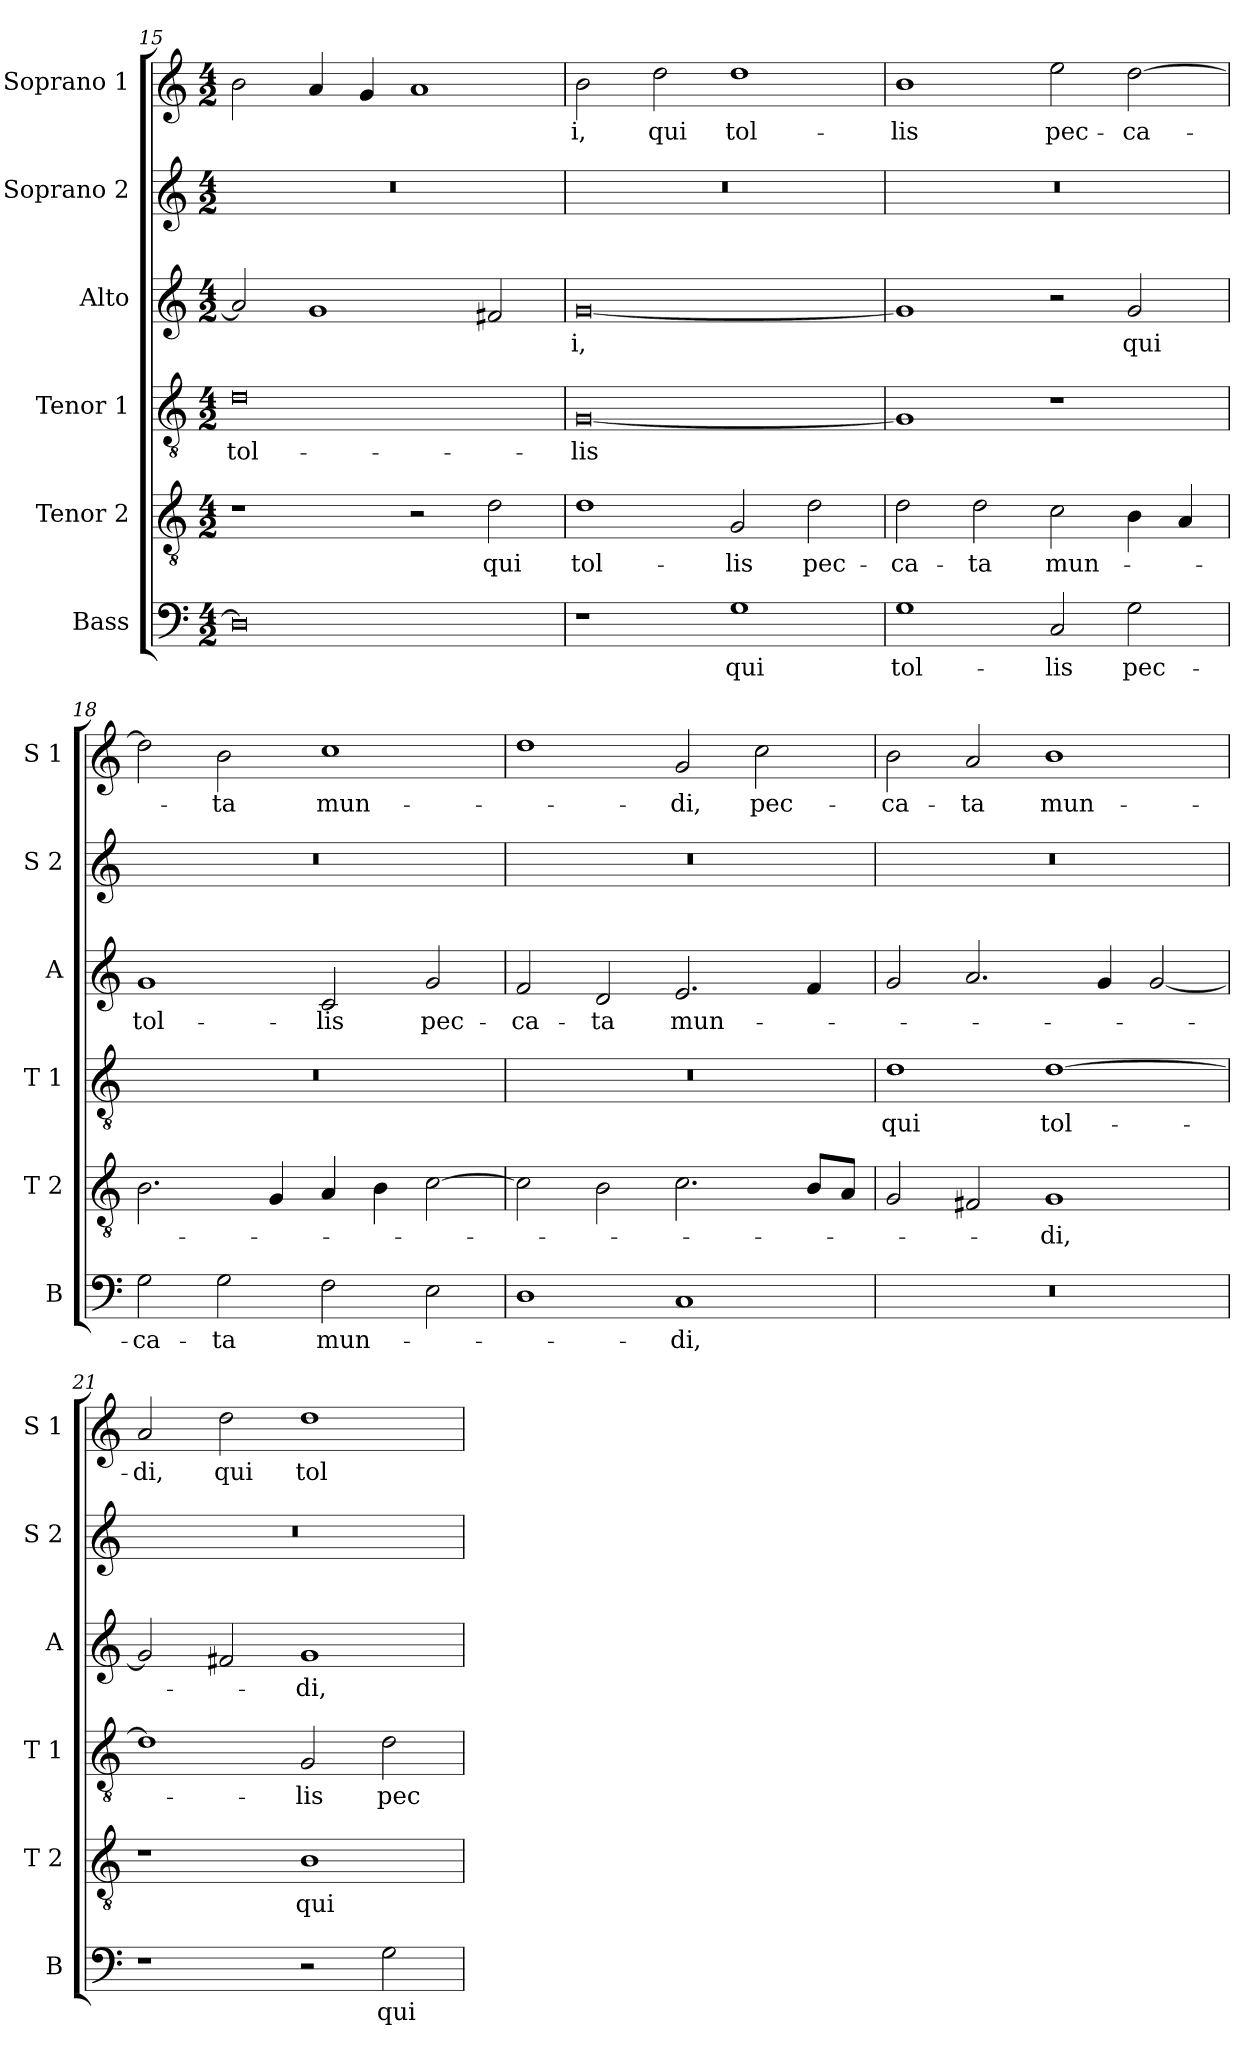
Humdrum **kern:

**kern	**text	**kern	**text	**kern	**text	**kern	**text	**kern	**kern	**text
*part6	*part6	*part5	*part5	*part4	*part4	*part3	*part3	*part2	*part1	*part1
*staff6	*staff6	*staff5	*staff5	*staff4	*staff4	*staff3	*staff3	*staff2	*staff1	*staff1
*I"Bass	*	*I"Tenor 2	*	*I"Tenor 1	*	*I"Alto	*	*I"Soprano 2	*I"Soprano 1	*
*I'B	*	*I'T 2	*	*I'T 1	*	*I'A	*	*I'S 2	*I'S 1	*
*clefF4	*	*clefGv2	*	*clefGv2	*	*clefG2	*	*clefG2	*clefG2	*
*k[]	*	*k[]	*	*k[]	*	*k[]	*	*k[]	*k[]	*
*C:	*	*C:	*	*C:	*	*C:	*	*C:	*C:	*
*M4/2	*	*M4/2	*	*M4/2	*	*M4/2	*	*M4/2	*M4/2	*
=15	=15	=15	=15	=15	=15	=15	=15	=15	=15	=15
!	!	!	!	!	!LO:LY:b	!	!	!	!	!
0D]	.	1r	.	0d	tol-	2a/]	.	0r	2b\	.
.	.	.	.	.	.	1g	.	.	4a/	.
.	.	.	.	.	.	.	.	.	4g/	.
.	.	2r	.	.	.	.	.	.	1a	.
!	!	!	!LO:LY:b	!	!	!	!	!	!	!
.	.	2d\	qui	.	.	2f#X/	.	.	.	.
!!LO:PB:g=z
=16	=16	=16	=16	=16	=16	=16	=16	=16	=16	=16
!	!	!	!LO:LY:b	!	!LO:LY:b	!	!LO:LY:b	!	!	!LO:LY:b
1r	.	1d	tol-	[0G	-lis	[0g	-i,	0r	2b\	-i,
!	!	!	!	!	!	!	!	!	!	!LO:LY:b
.	.	.	.	.	.	.	.	.	2dd\	qui
!	!LO:LY:b	!	!LO:LY:b	!	!	!	!	!	!	!LO:LY:b
1G	qui	2G/	-lis	.	.	.	.	.	1dd	tol-
!	!	!	!LO:LY:b	!	!	!	!	!	!	!
.	.	2d\	pec-	.	.	.	.	.	.	.
=17	=17	=17	=17	=17	=17	=17	=17	=17	=17	=17
!	!LO:LY:b	!	!LO:LY:b	!	!	!	!	!	!	!LO:LY:b
1G	tol-	2d\	-ca-	1G]	.	1g]	.	0r	1b	-lis
!	!	!	!LO:LY:b	!	!	!	!	!	!	!
.	.	2d\	-ta	.	.	.	.	.	.	.
!	!LO:LY:b	!	!LO:LY:b	!	!	!	!	!	!	!LO:LY:b
2C/	-lis	2c\	mun-	1r	.	2r	.	.	2ee\	pec-
!	!LO:LY:b	!	!	!	!	!	!LO:LY:b	!	!	!LO:LY:b
2G\	pec-	4B\	.	.	.	2g/	qui	.	[2dd\	-ca-
.	.	4A/	.	.	.	.	.	.	.	.
=18	=18	=18	=18	=18	=18	=18	=18	=18	=18	=18
!	!LO:LY:b	!	!	!	!	!	!LO:LY:b	!	!	!
2G\	-ca-	2.B\	.	0r	.	1g	tol-	0r	2dd\]	.
!	!LO:LY:b	!	!	!	!	!	!	!	!	!LO:LY:b
2G\	-ta	.	.	.	.	.	.	.	2b\	-ta
.	.	4G/	.	.	.	.	.	.	.	.
!	!LO:LY:b	!	!	!	!	!	!LO:LY:b	!	!	!LO:LY:b
2F\	mun-	4A/	.	.	.	2c/	-lis	.	1cc	mun-
.	.	4B\	.	.	.	.	.	.	.	.
!	!	!	!	!	!	!	!LO:LY:b	!	!	!
2E\	.	[2c\	.	.	.	2g/	pec-	.	.	.
=19	=19	=19	=19	=19	=19	=19	=19	=19	=19	=19
!	!	!	!	!	!	!	!LO:LY:b	!	!	!
1D	.	2c\]	.	0r	.	2f/	-ca-	0r	1dd	.
!	!	!	!	!	!	!	!LO:LY:b	!	!	!
.	.	2B\	.	.	.	2d/	-ta	.	.	.
!	!LO:LY:b	!	!	!	!	!	!LO:LY:b	!	!	!LO:LY:b
1C	-di,	2.c\	.	.	.	2.e/	mun-	.	2g/	-di,
!	!	!	!	!	!	!	!	!	!	!LO:LY:b
.	.	.	.	.	.	.	.	.	2cc\	pec-
.	.	8B/L	.	.	.	4f/	.	.	.	.
.	.	8A/J	.	.	.	.	.	.	.	.
=20	=20	=20	=20	=20	=20	=20	=20	=20	=20	=20
!	!	!	!	!	!LO:LY:b	!	!	!	!	!LO:LY:b
0r	.	2G/	.	1d	qui	2g/	.	0r	2b\	-ca-
!	!	!	!	!	!	!	!	!	!	!LO:LY:b
.	.	2F#X/	.	.	.	2.a/	.	.	2a/	-ta
!	!	!	!LO:LY:b	!	!LO:LY:b	!	!	!	!	!LO:LY:b
.	.	1G	-di,	[1d	tol-	.	.	.	1b	mun-
.	.	.	.	.	.	4g/	.	.	.	.
.	.	.	.	.	.	[2g/	.	.	.	.
!!LO:LB:g=z
=21	=21	=21	=21	=21	=21	=21	=21	=21	=21	=21
!	!	!	!	!	!	!	!	!	!	!LO:LY:b
1r	.	1r	.	1d]	.	2g/]	.	0r	2a/	-di,
!	!	!	!	!	!	!	!	!	!	!LO:LY:b
.	.	.	.	.	.	2f#X/	.	.	2dd\	qui
!	!	!	!LO:LY:b	!	!LO:LY:b	!	!LO:LY:b	!	!	!LO:LY:b
2r	.	1B	qui	2G/	-lis	1g	-di,	.	1dd	tol-
!	!LO:LY:b	!	!	!	!LO:LY:b	!	!	!	!	!
2G\	qui	.	.	2d\	pec-	.	.	.	.	.
=	=	=	=	=	=	=	=	=	=	=
*-	*-	*-	*-	*-	*-	*-	*-	*-	*-	*-
